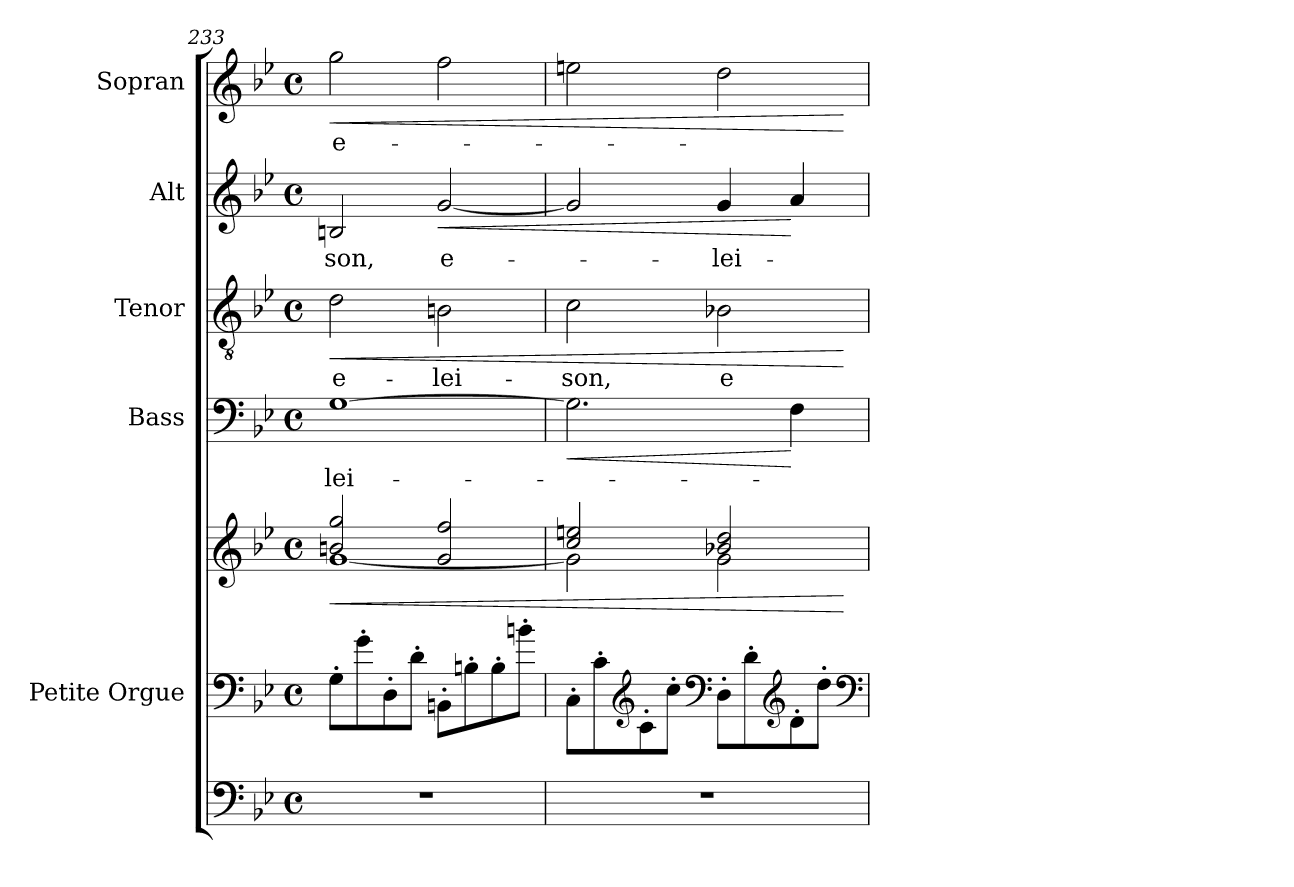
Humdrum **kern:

**kern	**kern	**kern	**dynam	**kern	**text	**dynam	**kern	**text	**dynam	**kern	**text	**dynam	**kern	**text	**dynam
*part6	*part5	*part5	*part5	*part4	*part4	*part4	*part3	*part3	*part3	*part2	*part2	*part2	*part1	*part1	*part1
*staff7	*staff6	*staff5	*staff5/6	*staff4	*staff4	*staff4	*staff3	*staff3	*staff3	*staff2	*staff2	*staff2	*staff1	*staff1	*staff1
*	*I"Petite Orgue	*	*	*I"Bass	*	*	*I"Tenor	*	*	*I"Alt	*	*	*I"Sopran	*	*
*	*I'Org. 1	*	*	*I'B.	*	*	*I'T.	*	*	*I'A.	*	*	*I'S.	*	*
!!LO:PB:g=z
*clefF4	*clefF4	*clefG2	*	*clefF4	*	*	*clefGv2	*	*	*clefG2	*	*	*clefG2	*	*
*k[b-e-]	*k[b-e-]	*k[b-e-]	*	*k[b-e-]	*	*	*k[b-e-]	*	*	*k[b-e-]	*	*	*k[b-e-]	*	*
*B-:	*B-:	*B-:	*	*B-:	*	*	*B-:	*	*	*B-:	*	*	*B-:	*	*
*M4/4	*M4/4	*M4/4	*	*M4/4	*	*	*M4/4	*	*	*M4/4	*	*	*M4/4	*	*
*met(c)	*met(c)	*met(c)	*	*met(c)	*	*	*met(c)	*	*	*met(c)	*	*	*met(c)	*	*
=233	=233	=233	=233	=233	=233	=233	=233	=233	=233	=233	=233	=233	=233	=233	=233
!	!	!	!LO:HP:b	!	!LO:LY:b	!	!	!LO:LY:b	!LO:HP:b	!	!LO:LY:b	!	!	!LO:LY:b	!LO:HP:b
*	*	*^	*	*	*	*	*	*	*	*	*	*	*	*	*
1r	8G'>\L	2bn/ 2gg/	[<1g	<	[1G	-lei-	.	2d\	e-	<	2Bn/	-son,	.	2gg\	e-	<
.	8g'>\	.	.	.	.	.	.	.	.	.	.	.	.	.	.	.
.	8D'>\	.	.	.	.	.	.	.	.	.	.	.	.	.	.	.
.	8d'>\J	.	.	.	.	.	.	.	.	.	.	.	.	.	.	.
!	!	!	!	!	!	!	!	!	!LO:LY:b	!	!	!LO:LY:b	!LO:HP:b	!	!	!
.	8BBn'>\L	2g/ 2ff/	.	.	.	.	.	2Bn\	-lei-	.	[2g/	e-	<	2ff\	.	.
.	8Bn'>\	.	.	.	.	.	.	.	.	.	.	.	.	.	.	.
.	8B'>\	.	.	.	.	.	.	.	.	.	.	.	.	.	.	.
.	8bn'>\J	.	.	.	.	.	.	.	.	.	.	.	.	.	.	.
=234	=234	=234	=234	=234	=234	=234	=234	=234	=234	=234	=234	=234	=234	=234	=234	=234
!	!	!	!	!	!	!	!LO:HP:b	!	!LO:LY:b	!	!	!	!	!	!	!
1r	8C'>\L	2cc/ 2een/	2g\]	.	2.G\]	.	<	2c\	-son,	.	2g/]	.	.	2een\	.	.
.	8c'>\	.	.	.	.	.	.	.	.	.	.	.	.	.	.	.
*	*clefG2	*	*	*	*	*	*	*	*	*	*	*	*	*	*	*
.	8c'>\	.	.	.	.	.	.	.	.	.	.	.	.	.	.	.
.	8cc'>\J	.	.	.	.	.	.	.	.	.	.	.	.	.	.	.
*	*clefF4	*	*	*	*	*	*	*	*	*	*	*	*	*	*	*
!	!	!	!	!	!	!	!	!	!LO:LY:b	!	!	!LO:LY:b	!	!	!	!
.	8D'>\L	2b-X/ 2dd/	2g\	.	.	.	.	2B-X\	e-	.	4g/	-lei-	.	2dd\	.	.
.	8d'>\	.	.	.	.	.	.	.	.	.	.	.	.	.	.	.
*	*clefG2	*	*	*	*	*	*	*	*	*	*	*	*	*	*	*
.	8d'>\	.	.	.	4F\	.	[	.	.	.	4a/	.	[	.	.	.
.	8dd'>\J	.	.	.	.	.	.	.	.	.	.	.	.	.	.	.
*	*	*v	*v	*	*	*	*	*	*	*	*	*	*	*	*	*
*	*clefF4	*	*	*	*	*	*	*	*	*	*	*	*	*	*
.	.	.	[	.	.	.	.	.	[	.	.	.	.	.	[
=	=	=	=	=	=	=	=	=	=	=	=	=	=	=	=
*-	*-	*-	*-	*-	*-	*-	*-	*-	*-	*-	*-	*-	*-	*-	*-
